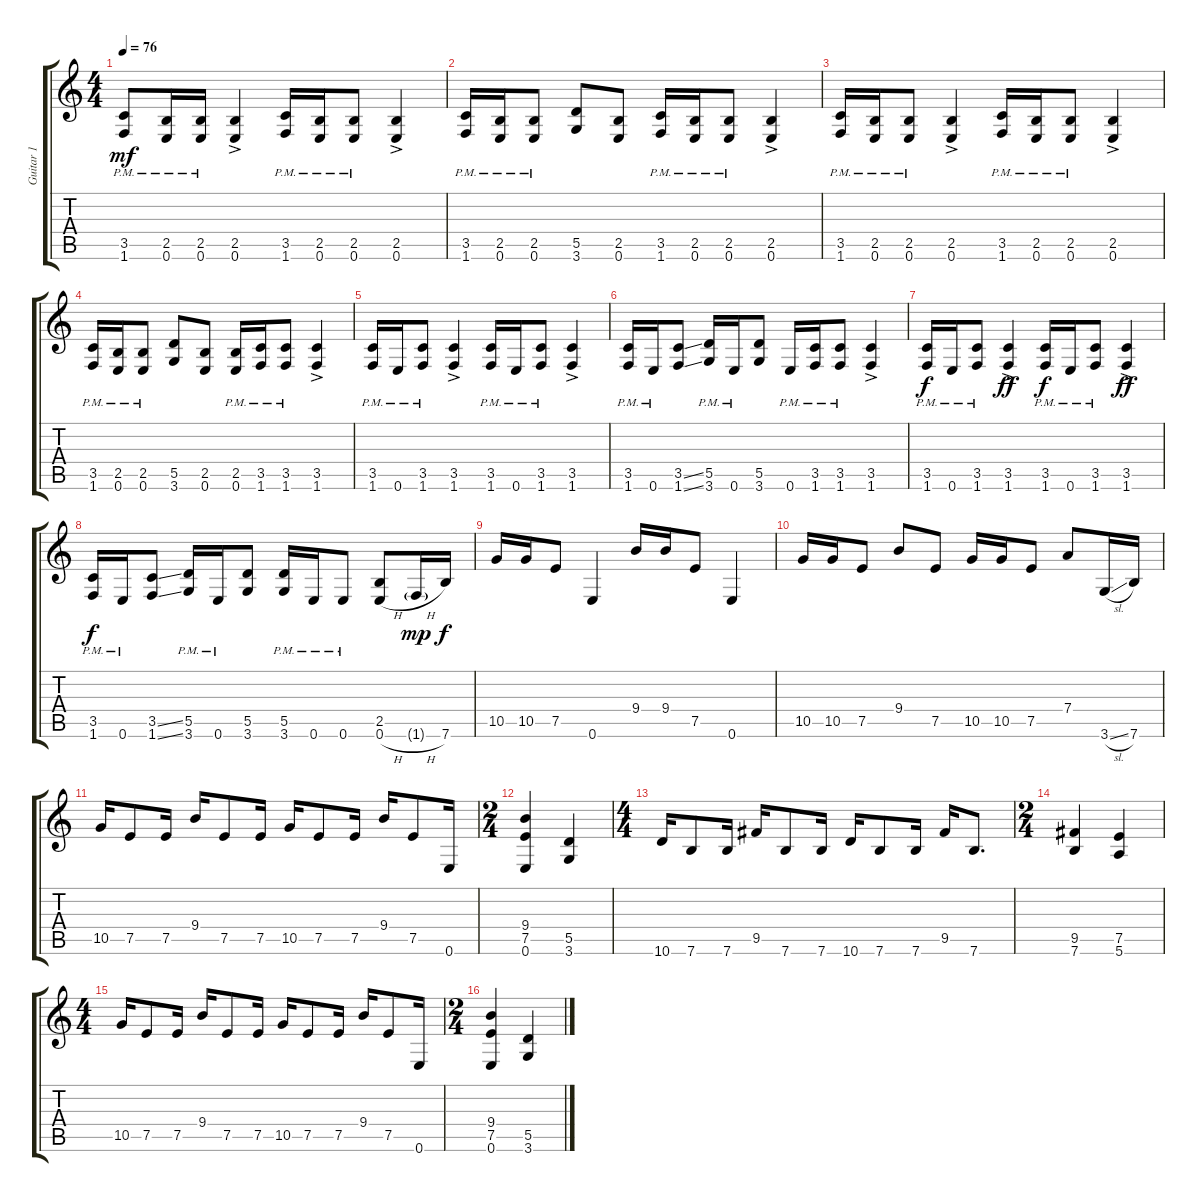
\track ("Guitar 1" "Guitar 1") {instrument distortionguitar}
\staff {score tabs}
\tuning (E4 B3 G3 D3 A2 E2) {hide}
\ts (4 4)
\tempo 76
\clef g2
\ks c
(3.5 1.6{pm}).8{dy mf} (2.5 0.6{pm}).16 (2.5{pm} 0.6{pm}).16 (2.5 0.6{ac}).4 (3.5 1.6{pm}).16 (2.5 0.6{pm}).16 (2.5 0.6{pm}).8 (2.5 0.6{ac}).4 |
(3.5 1.6{pm}).16 (2.5 0.6{pm}).16 (2.5 0.6{pm}).8 (5.5 3.6).8 (2.5 0.6).8 (3.5 1.6{pm}).16 (2.5 0.6{pm}).16 (2.5 0.6{pm}).8 (2.5 0.6{ac}).4 |
(3.5{pm} 1.6).16 (2.5{pm} 0.6).16 (2.5{pm} 0.6).8 (2.5{ac} 0.6).4 (3.5{pm} 1.6).16 (2.5{pm} 0.6).16 (2.5{pm} 0.6).8 (2.5{ac} 0.6).4 |
(3.5{pm} 1.6).16 (2.5{pm} 0.6).16 (2.5{pm} 0.6).8 (5.5 3.6).8 (2.5 0.6).8 (2.5{pm} 0.6).16 (3.5{pm} 1.6).16 (3.5{pm} 1.6).8 (3.5 1.6{ac}).4 |
(3.5{pm} 1.6).16 0.6{pm}.16 (3.5 1.6{pm}).8 (3.5{ac} 1.6).4 (3.5 1.6{pm}).16 0.6{pm}.16 (3.5 1.6{pm}).8 (3.5{ac} 1.6).4 |
(3.5 1.6{pm}).16 0.6{pm}.16 (3.5{ss} 1.6{ss}).8 (5.5 3.6{pm}).16 0.6{pm}.16 (5.5 3.6).8 0.6{pm}.16 (3.5 1.6{pm}).16 (3.5 1.6{pm}).8 (3.5 1.6{ac}).4 |
(3.5 1.6{pm}).16{dy f} 0.6{pm}.16 (3.5 1.6{pm}).8 (3.5 1.6{ac}).4{dy ff} (3.5 1.6{pm}).16{dy f} 0.6{pm}.16 (3.5 1.6{pm}).8 (3.5 1.6{ac}).4{dy ff} |
(3.5{pm} 1.6).16{dy f} 0.6{pm}.16 (3.5{ss} 1.6{ss}).8 (5.5 3.6{pm}).16 0.6{pm}.16 (5.5 3.6).8 (5.5 3.6{pm}).16 0.6{pm}.16 0.6{pm}.8 (2.5 0.6{h}).8 1.6{h g}.16{dy mp} 7.6.16{dy f} |
10.5.16 10.5.16 7.5.8 0.6.4 9.4.16 9.4.16 7.5.8 0.6.4 |
10.5.16 10.5.16 7.5.8 9.4.8 7.5.8 10.5.16 10.5.16 7.5.8 7.4.8 3.6{sl}.16 7.6.16 |
10.5.16 7.5.8 7.5.16 9.4.16 7.5.8 7.5.16 10.5.16 7.5.8 7.5.16 9.4.16 7.5.8 0.6.16 |
\ts (2 4)
(9.4 7.5 0.6).4 (5.5 3.6).4 |
\ts (4 4)
10.6.16 7.6.8 7.6.16 9.5.16 7.6.8 7.6.16 10.6.16 7.6.8 7.6.16 9.5.16 7.6.8{d} |
\ts (2 4)
(9.5 7.6).4 (7.5 5.6).4 |
\ts (4 4)
10.5.16 7.5.8 7.5.16 9.4.16 7.5.8 7.5.16 10.5.16 7.5.8 7.5.16 9.4.16 7.5.8 0.6.16 |
\ts (2 4)
(9.4 7.5 0.6).4 (5.5 3.6).4
